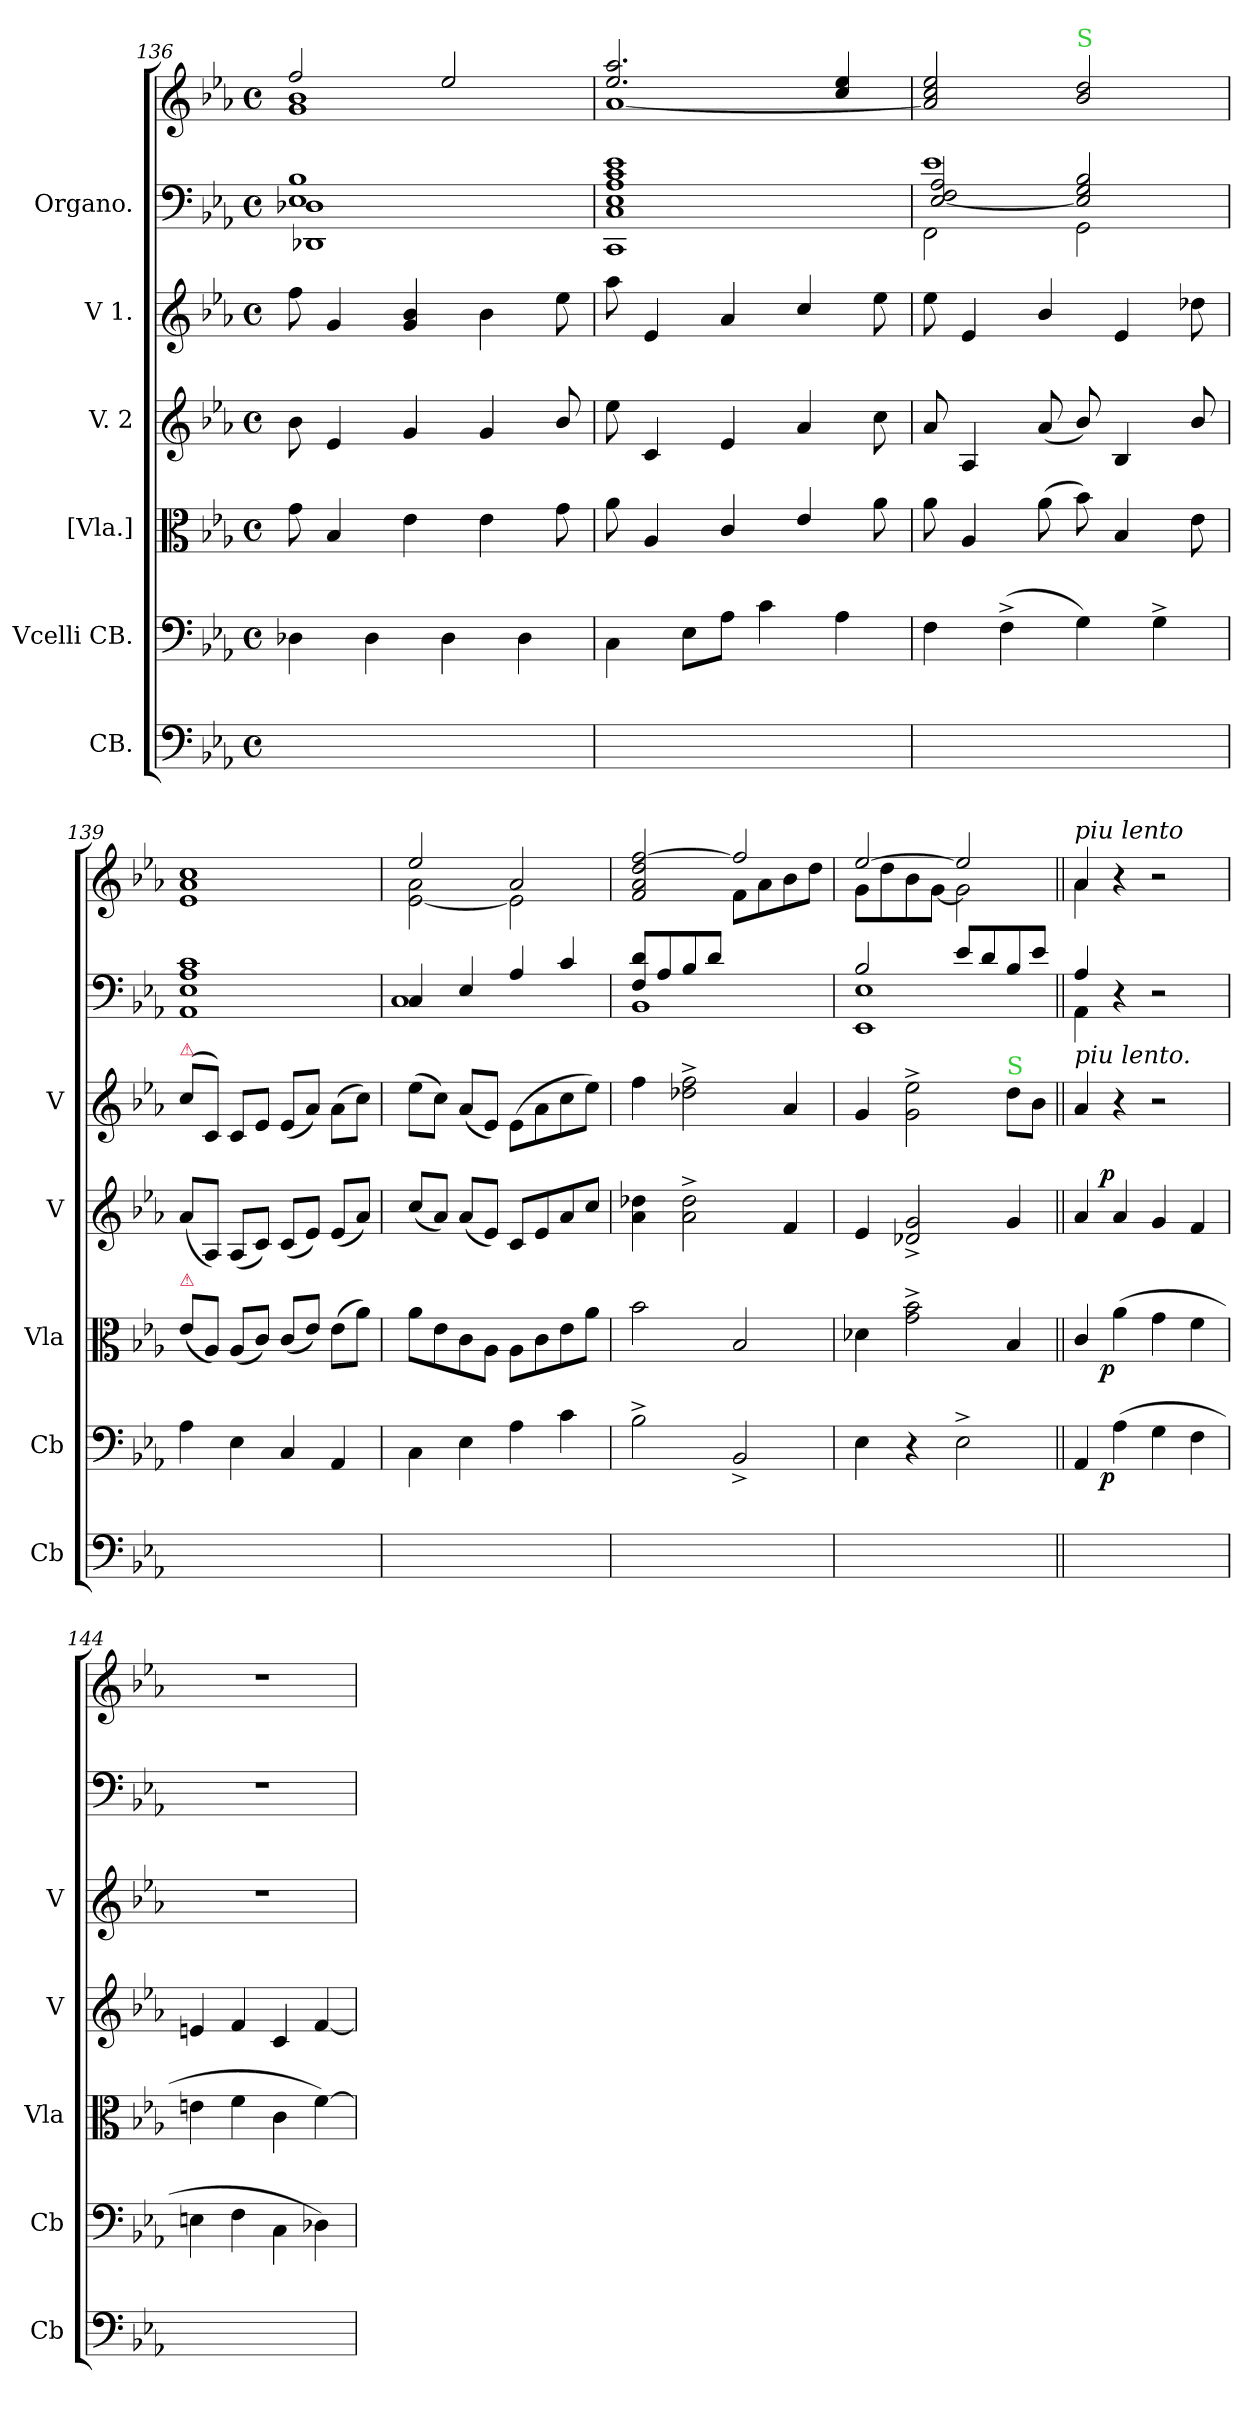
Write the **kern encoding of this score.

**kern	**kern	**dynam	**kern	**dynam	**kern	**dynam	**kern	**kern	**kern
*part6	*part5	*part5	*part4	*part4	*part3	*part3	*part2	*part1	*part1
*staff7	*staff6	*staff6	*staff5	*staff5	*staff4	*staff4	*staff3	*staff2	*staff1
*I"CB.	*I"Vcelli CB.	*	*I"[Vla.]	*	*I"V. 2	*	*I"V 1.	*I"Organo.	*
*I'Cb	*I'Cb	*	*I'Vla	*	*I'V	*	*I'V	*	*
*clefF4	*clefF4	*	*clefC3	*	*clefG2	*	*clefG2	*clefF4	*clefG2
*k[b-e-a-]	*k[b-e-a-]	*	*k[b-e-a-]	*	*k[b-e-a-]	*	*k[b-e-a-]	*k[b-e-a-]	*k[b-e-a-]
*M4/4	*M4/4	*	*M4/4	*	*M4/4	*	*M4/4	*M4/4	*M4/4
*met(c)	*met(c)	*	*met(c)	*	*met(c)	*	*met(c)	*met(c)	*met(c)
=136	=136	=136	=136	=136	=136	=136	=136	=136	=136
*	*	*	*	*	*	*	*	*^	*^
4D-X\yy	4D-X\	.	8g\	.	8b-\	.	8ff\	1E- 1B-	1DD-X 1D-X	2ff/	1g 1b-
.	.	.	4B-/	.	4e-/	.	4g/	.	.	.	.
4D-\yy	4D-\	.	.	.	.	.	.	.	.	.	.
.	.	.	4e-\	.	4g/	.	4g/ 4b-/	.	.	.	.
4D-\yy	4D-\	.	.	.	.	.	.	.	.	2ee-/	.
.	.	.	4e-\	.	4g/	.	4b-\	.	.	.	.
4D-\yy	4D-\	.	.	.	.	.	.	.	.	.	.
.	.	.	8g\	.	8b-/	.	8ee-\	.	.	.	.
=137	=137	=137	=137	=137	=137	=137	=137	=137	=137	=137	=137
4C\yy	4C\	.	8a-\	.	8ee-\	.	8aa-\	1E- 1A- 1c 1e-	1CC 1C	2.ee-/ 2.aa-/	[1a-
.	.	.	4A-/	.	4c/	.	4e-/	.	.	.	.
8E-\Lyy	8E-\L	.	.	.	.	.	.	.	.	.	.
8A-\Jyy	8A-\J	.	4c/	.	4e-/	.	4a-/	.	.	.	.
4c\yy	4c\	.	.	.	.	.	.	.	.	.	.
.	.	.	4e-/	.	4a-/	.	4cc/	.	.	.	.
4A-\yy	4A-\	.	.	.	.	.	.	.	.	4cc/ 4ee-/	.
.	.	.	8a-\	.	8cc\	.	8ee-\	.	.	.	.
*	*	*	*	*	*	*	*	*	*	*v	*v
=138	=138	=138	=138	=138	=138	=138	=138	=138	=138	=138
*	*	*	*	*	*	*	*	*	*^	*
4F\yy	4F\	.	8a-\	.	8a-/	.	8ee-\	1e-	[2E-/ 2F/ 2A-/	2FF\	2a-]/ 2cc/ 2ee-/
.	.	.	4A-/	.	4A-/	.	4e-/	.	.	.	.
(4F^\yy	(4F^\	.	.	.	.	.	.	.	.	.	.
.	.	.	(8a-\	.	(8a-/	.	4b-/	.	.	.	.
!	!	!	!	!	!	!	!	!	!	!	!LO:TX:a:color=limegreen:t=S
4G\yy)	4G\)	.	8b-\)	.	8b-/)	.	.	.	2E-]/ 2G/ 2B-/	2GG\	2b-/ 2dd/
.	.	.	4B-/	.	4B-/	.	4e-/	.	.	.	.
4G^\yy	4G^\	.	.	.	.	.	.	.	.	.	.
.	.	.	8e-\	.	8b-/	.	8dd-X\	.	.	.	.
*	*	*	*	*	*	*	*	*v	*v	*v	*
=139	=139	=139	=139	=139	=139	=139	=139	=139	=139
!	!	!	!	!	!	!	!LO:TX:a:color=crimson:t=⚠	!	!
!	!	!	!LO:TX:a:color=crimson:t=⚠	!	!	!	!	!	!
4A-\yy	4A-\	.	(>8e-\L	.	(8a-/L	.	(>8cc\L	1AA- 1E- 1A- 1c	1e- 1a- 1cc
.	.	.	8A-/J)	.	8A-/J)	.	8c/J)	.	.
4E-\yy	4E-\	.	(8A-/L	.	(8A-/L	.	8c/L	.	.
.	.	.	8c/J)	.	8c/J)	.	8e-/J	.	.
4C/yy	4C/	.	(8c/L	.	(8c/L	.	(8e-/L	.	.
.	.	.	8e-/J)	.	8e-/J)	.	8a-/J)	.	.
4AA-/yy	4AA-/	.	(8e-\L	.	(8e-/L	.	(8a-\L	.	.
.	.	.	8a-\J)	.	8a-/J)	.	8cc\J)	.	.
=140	=140	=140	=140	=140	=140	=140	=140	=140	=140
*	*	*	*	*	*	*	*	*^	*^
4C\yy	4C\	.	8a-\L	.	(8cc/L	.	(8ee-\L	4C/	1C	2ee-/	[2e-\ 2a-\
.	.	.	8e-\	.	8a-/J)	.	8cc\J)	.	.	.	.
4E-\yy	4E-\	.	8c\	.	(8a-/L	.	(8a-/L	4E-/	.	.	.
.	.	.	8A-\J	.	8e-/J)	.	8e-/J)	.	.	.	.
4A-\yy	4A-\	.	8A-\L	.	8c/L	.	(8e-\L	4A-/	.	2a-/	2e-\]
.	.	.	8c\	.	8e-/	.	8a-\	.	.	.	.
4c\yy	4c\	.	8e-\	.	8a-/	.	8cc\	4c/	.	.	.
.	.	.	8a-\J	.	8cc/J	.	8ee-\J)	.	.	.	.
=141	=141	=141	=141	=141	=141	=141	=141	=141	=141	=141	=141
2B-^\yy	2B-^\	.	2b-\	.	4a-\ 4dd-X\	.	4ff\	8F/ 8d/L	1BB-	2f/ 2a-/ 2dd/ [2ff/	2ryy
.	.	.	.	.	.	.	.	8A-/	.	.	.
.	.	.	.	.	2a-^\ 2dd-^\	.	2dd-X^\ 2ff^\	8B-/	.	.	.
.	.	.	.	.	.	.	.	8d/J	.	.	.
2BB-^/yy	2BB-^/	.	2B-/	.	.	.	.	2ryy	.	2ff/]	8f\L
.	.	.	.	.	.	.	.	.	.	.	8a-\
.	.	.	.	.	4f/	.	4a-/	.	.	.	8b-\
.	.	.	.	.	.	.	.	.	.	.	8dd\J
=142	=142	=142	=142	=142	=142	=142	=142	=142	=142	=142	=142
4E-\yy	4E-\	.	4d-X\	.	4e-/	.	4g/	2B-/	1EE- 1E-	[2ee-/	8g\L
.	.	.	.	.	.	.	.	.	.	.	8dd\
4ryy	4r	.	2gi^\ 2b-^\	.	2d-X^>/ 2g^>/	.	2g^\ 2ee-^\	.	.	.	8b-\
.	.	.	.	.	.	.	.	.	.	.	[8g\J
2E-^\yy	2E-^\	.	.	.	.	.	.	8e-/L	.	2ee-/]	2g\]
.	.	.	.	.	.	.	.	8d/	.	.	.
!	!	!	!	!	!	!	!LO:TX:a:color=limegreen:t=S	!	!	!	!
.	.	.	4B-/	.	4g/	.	8dd\L	8B-/	.	.	.
.	.	.	.	.	.	.	8b-\J	8e-/J	.	.	.
=143||	=143||	=143||	=143||	=143||	=143||	=143||	=143||	=143||	=143||	=143||	=143||
!	!	!	!	!	!	!	!	!	!	!LO:TX:a:i:t=piu lento	!
!	!	!	!	!	!	!	!LO:TX:a:i:t=piu lento.	!	!	!	!
4AA-/yy	4AA-/	.	4c/	.	4a-/	.	4a-/	4A-/	4AA-\	4a-/	4a-\
!	!	!LO:DY:rj	!	!LO:DY:rj	!	!LO:DY:a:rj	!	!	!	!	!
(4A-\yy	(4A-\	p	(4a-\	p	4a-/	p	4r	4r	4ryy	4r	4ryy
4G\yy	4G\	.	4g\	.	4g/	.	2r	2r	2ryy	2r	2ryy
4F\yy	4F\	.	4f\	.	4f/	.	.	.	.	.	.
*	*	*	*	*	*	*	*	*v	*v	*	*
*	*	*	*	*	*	*	*	*	*v	*v
=144	=144	=144	=144	=144	=144	=144	=144	=144	=144
4En\yy	4En\	.	4en\	.	4en/	.	1r	1r	1r
4F\yy	4F\	.	4f\	.	4f/	.	.	.	.
4C\yy	4C\	.	4c\	.	4c/	.	.	.	.
4D-X\yy)	4D-X\)	.	[4f\)	.	[4f/	.	.	.	.
=	=	=	=	=	=	=	=	=	=
*-	*-	*-	*-	*-	*-	*-	*-	*-	*-
